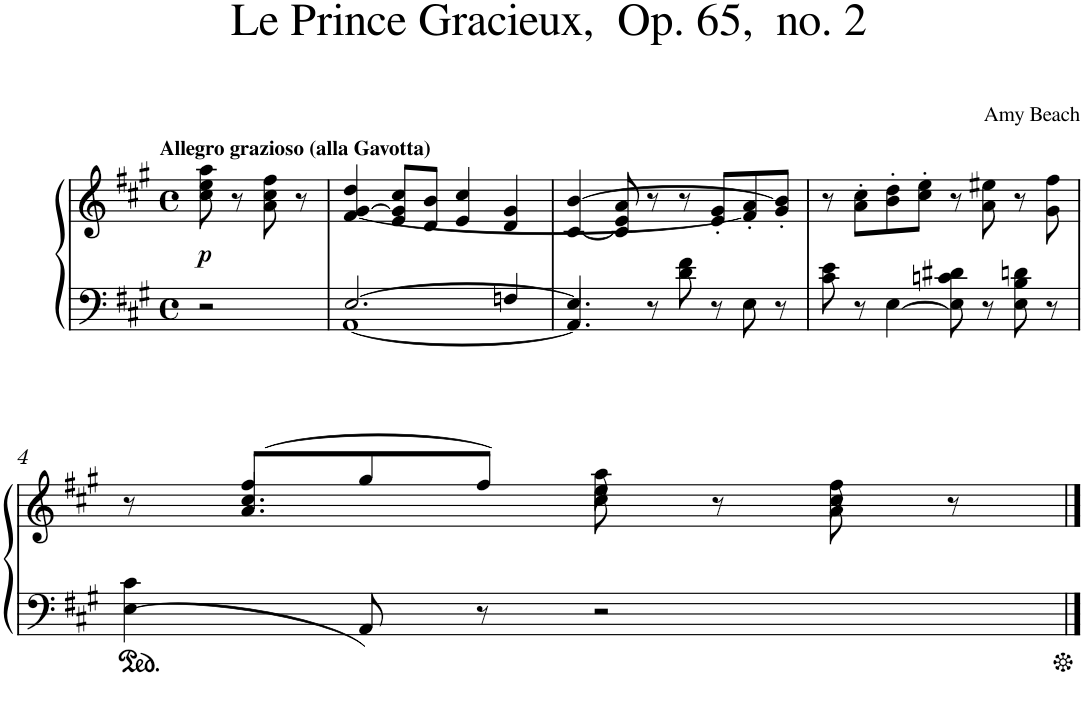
**kern	**kern	**dynam
*part1	*part1	*part1
*staff2	*staff1	*staff1/2
*I"Piano	*	*
*I'Pno.	*	*
*clefF4	*clefG2	*
*k[f#c#g#]	*k[f#c#g#]	*
*M4/4	*M4/4	*
*met(c)	*met(c)	*
=	=	=
!	!LO:TX:a:B:t=Allegro grazioso (alla Gavotta)	!
!	!	!LO:DY:b
2r	8cc#\ 8ee\ 8aa\	p
.	8r	.
.	8a\ 8cc#\ 8ff#\	.
.	8r	.
=1	=1	=1
*^	*	*
[<1AA	[2.E/	[4f#/ [4g#/ 4dd/	.
.	.	8e/ 8g#/] 8cc#/L	.
.	.	8d/ 8b/J	.
.	.	4e/ 4cc#/	.
.	4Fn/	4d/ 4g#/	.
=2	=2	=2	=2
4.AA/]	4.E/]	[4c#/ [4b/	.
.	.	8c#/] 8e/ 8a/	.
8r	2ryy	8r	.
8d\ 8f#\	.	8r	.
8r	.	8e/' 8g#/'L	.
8E\	.	8f#/]' 8a/'	.
8r	8ryy	8g#/' 8b/]'J	.
*v	*v	*	*
=3	=3	=3
8c#\ 8e\	8r	.
8r	8a\' 8cc#\'L	.
[4E\	8b\' 8dd\'	.
.	8cc#\' 8ee\'J	.
8E\] 8cn\ 8d#X\	8r	.
8r	8a\ 8ee#X\	.
8E\ 8B\ 8dn\	8r	.
8r	8g#\ 8ff#\	.
!!LO:LB:g=z
=4	=4	=4
*	*^	*
4E\ 4c#\	8r	8ryy	.
.	4.a/ 4.cc#/	[8ff#/L	.
8AA/	.	8gg#/	.
8r	.	8ff#/J]	.
2r	8cc#\ 8ee\	8aa\	.
.	8r	8ryy	.
.	8a\ 8cc#\	8ff#\	.
.	8r	8ryy	.
*	*v	*v	*
==	==	==
*-	*-	*-
